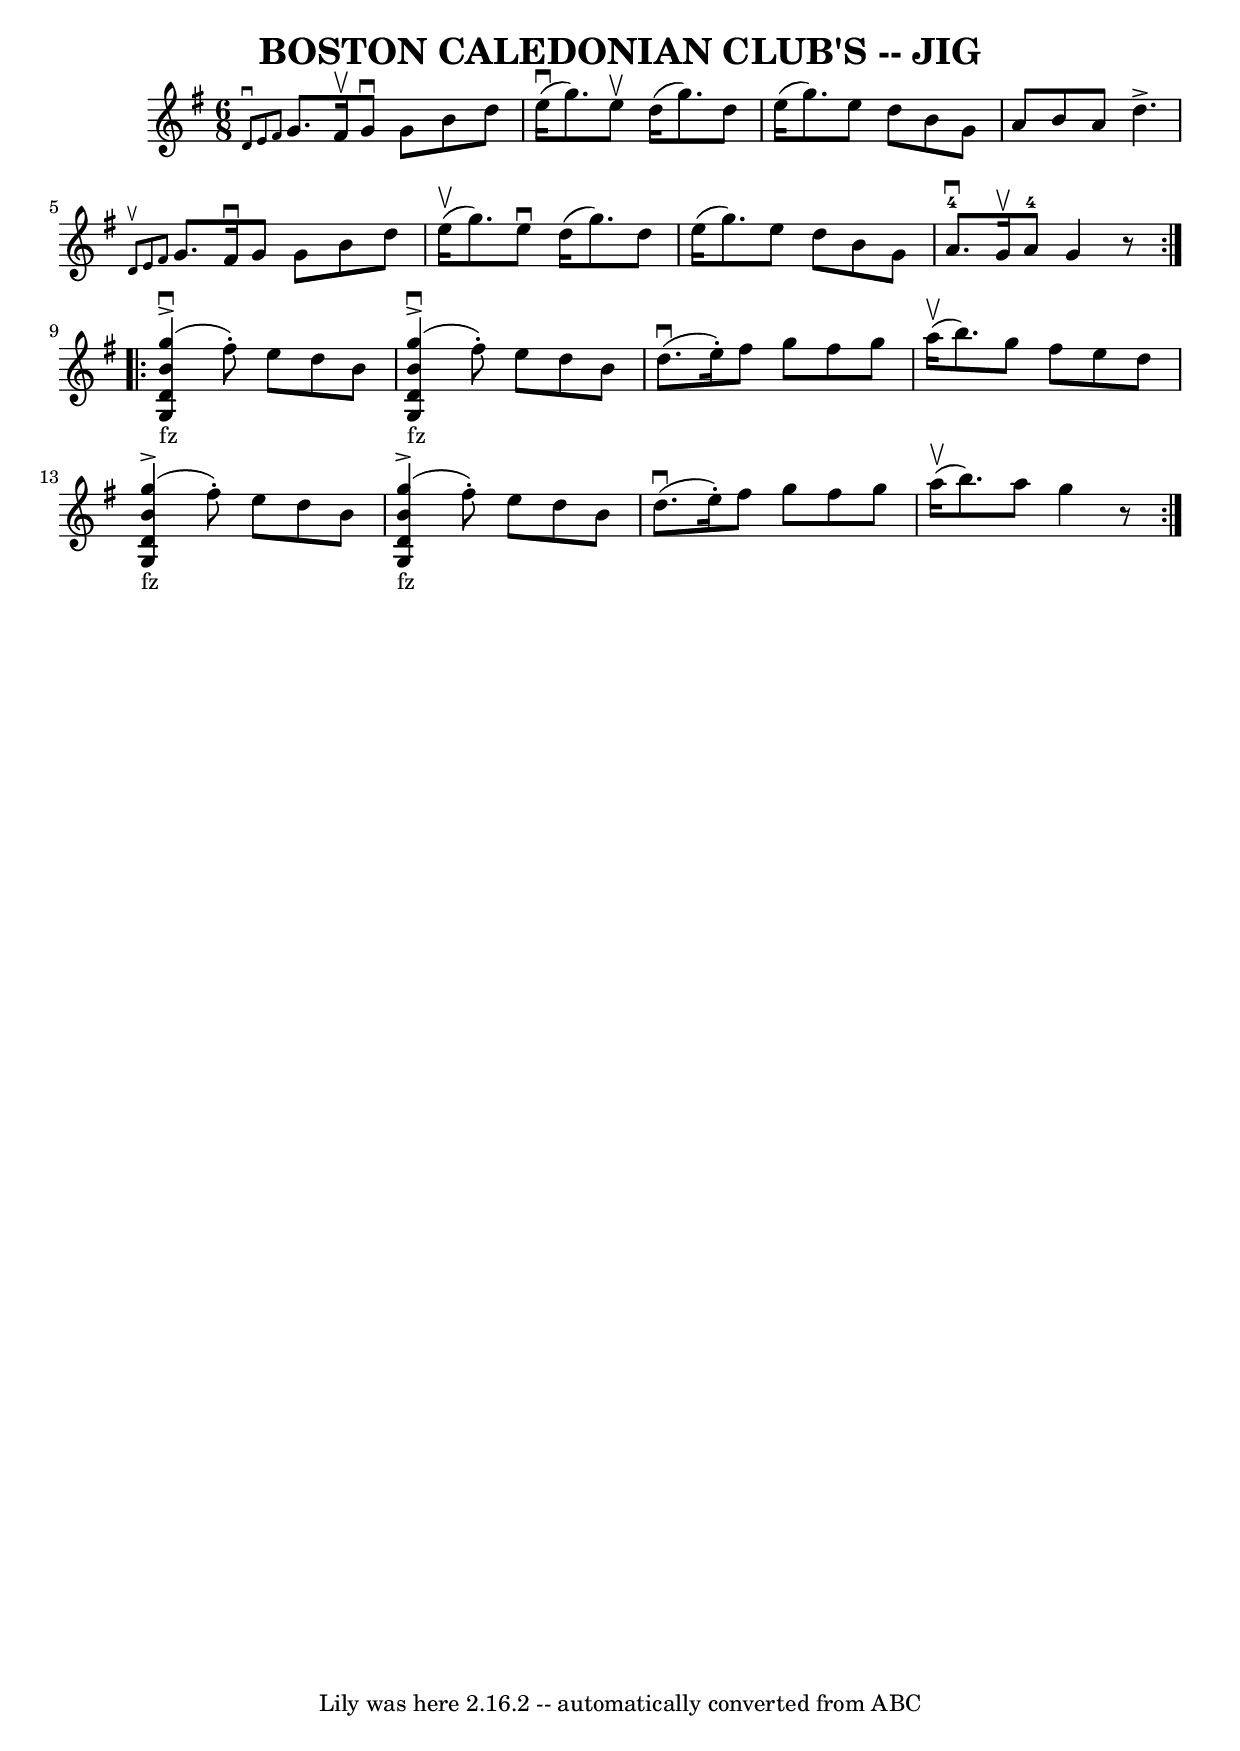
\version "2.7.40"
\include "Mammoth.ily"
\header {
	%% book = "Ryan's Mammoth Collection of Fiddle Tunes"
	crossRefNumber = "1"
	footnotes = ""
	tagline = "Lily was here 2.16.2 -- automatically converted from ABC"
	title = "BOSTON CALEDONIAN CLUB'S -- JIG"
}
voicedefault =  {
\set Score.defaultBarType = "empty"

\repeat volta 2 {
\time 6/8 \key g \major   \grace { d'8^\downbow e'8 fis'8  } g'8.    
fis'16^\upbow g'8^\downbow g'8 b'8 d''8    |
 e''16 
(^\downbow g''8.) e''8^\upbow d''16 (g''8.) d''8    |
  
 e''16 (g''8.) e''8 d''8 b'8 g'8    |
 a'8 b'8    
a'8 d''4.^\accent       |
 \grace { d'8^\upbow e'8 fis'8  }  
 g'8. fis'16^\downbow g'8 g'8 b'8 d''8    |
 e''16 
(^\upbow g''8.) e''8^\downbow d''16 (g''8.) d''8    |
  
 e''16 (g''8.) e''8 d''8 b'8 g'8    |
 a'8. 
-4^\downbow g'16^\upbow a'8-4 g'4    r8   }   % %staffsep 70pt
   \repeat volta 2 {       << g''4_"fz"(^\accent^\downbow b'4 d'4 g4 
  >> fis''8 -.) e''8 d''8 b'8    |
       << g''4 
_"fz"(^\accent^\downbow b'4 d'4 g4   >> fis''8 -.) e''8 d''8    
b'8        |
 d''8. (^\downbow e''16 -.) fis''8 g''8    
fis''8 g''8    |
 a''16 (^\upbow b''8.) g''8 fis''8    
e''8 d''8        |
       << g''4_"fz"(^\accent b'4 d'4 g4  
 >> fis''8 -.) e''8 d''8 b'8    |
       << g''4 
_"fz"(^\accent b'4 d'4 g4   >> fis''8 -.) e''8 d''8 b'8       
 |
 d''8. (^\downbow e''16 -.) fis''8 g''8 fis''8 g''8 
   |
 a''16 (^\upbow b''8.) a''8 g''4    r8   }   
}

\score{
    <<

	\context Staff="default"
	{
	    \voicedefault 
	}

    >>
	\layout {
	}
	\midi {}
}
